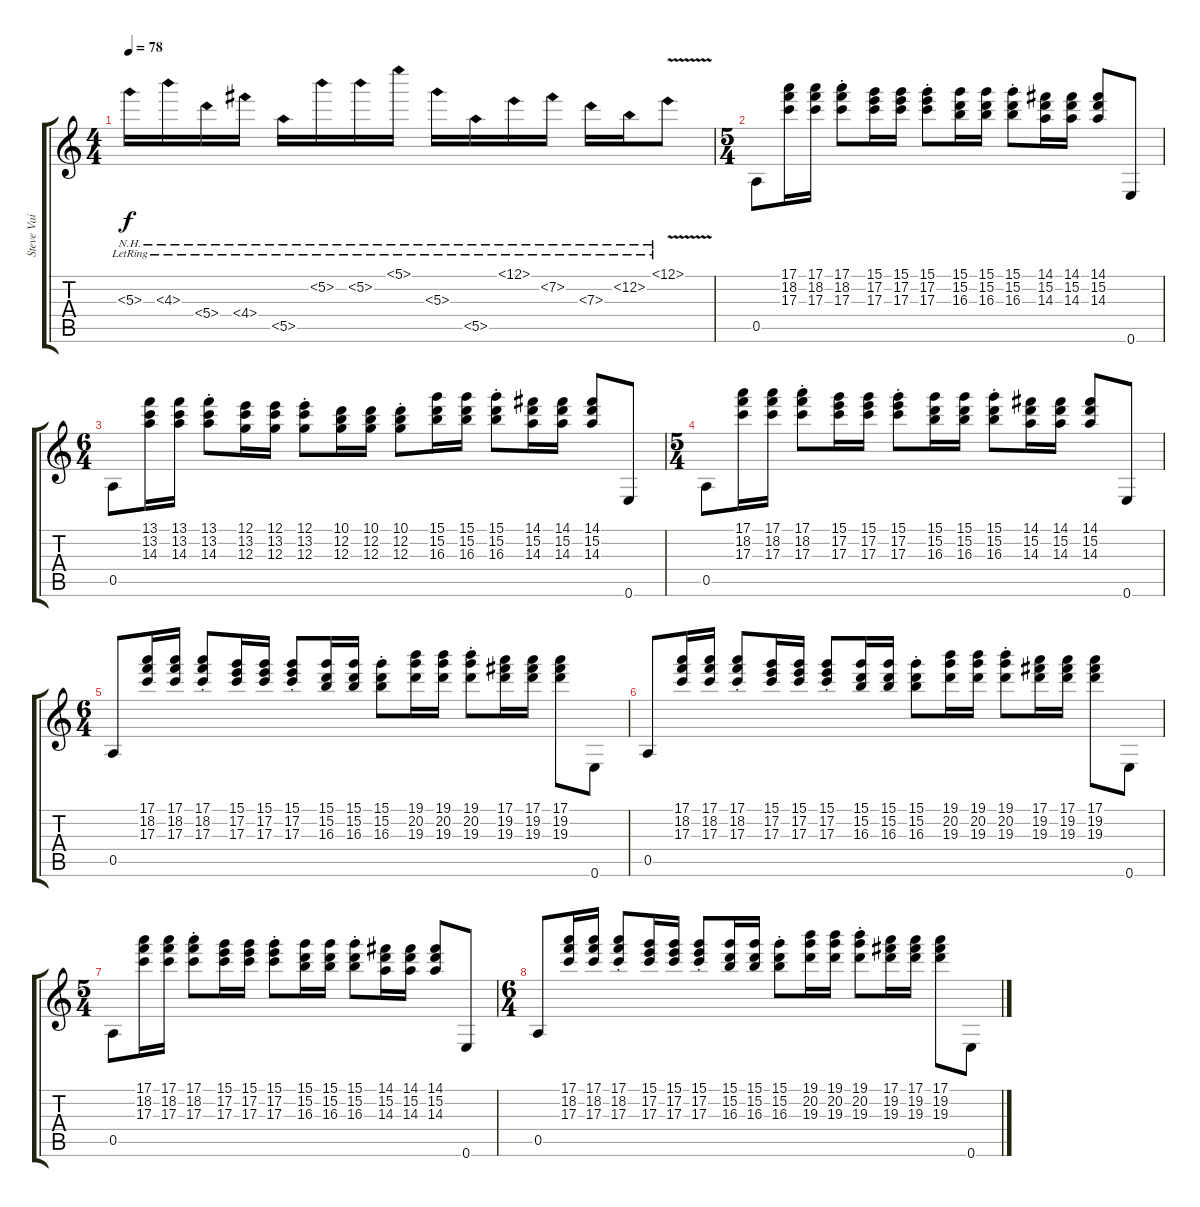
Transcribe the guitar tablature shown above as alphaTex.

\track ("Steve Vai - Lead" "Steve Vai ") {instrument distortionguitar}
\staff {score tabs}
\tuning (E4 B3 G3 D3 A2 E2) {hide}
\ts (4 4)
\tempo 78
\clef g2
\ks c
5.3{nh lr}.16{dy f} 4.3{nh lr}.16 5.4{nh lr}.16 4.4{nh lr}.16 5.5{nh lr}.16 5.2{nh lr}.16 5.2{nh lr}.16 5.1{nh lr}.16 5.3{nh lr}.16 5.5{nh lr}.16 12.1{nh lr}.16 7.2{nh lr}.16 7.3{nh lr}.16 12.2{nh lr}.16 12.1{nh v lr}.8 |
\ts (5 4)
0.5.8 (17.1 18.2 17.3).16 (17.1 18.2 17.3).16 (17.1{st} 18.2{st} 17.3{st}).8 (15.1 17.2 17.3).16 (15.1 17.2 17.3).16 (15.1{st} 17.2{st} 17.3{st}).8 (15.1 15.2 16.3).16 (15.1 15.2 16.3).16 (15.1{st} 15.2{st} 16.3{st}).8 (14.1 15.2 14.3).16 (14.1 15.2 14.3).16 (14.1 15.2 14.3).8 0.6.8 |
\ts (6 4)
0.5.8 (13.1 13.2 14.3).16 (13.1 13.2 14.3).16 (13.1{st} 13.2{st} 14.3{st}).8 (12.1 13.2 12.3).16 (12.1 13.2 12.3).16 (12.1{st} 13.2{st} 12.3{st}).8 (10.1 12.2 12.3).16 (10.1 12.2 12.3).16 (10.1{st} 12.2{st} 12.3{st}).8 (15.1 15.2 16.3).16 (15.1 15.2 16.3).16 (15.1{st} 15.2{st} 16.3{st}).8 (14.1 15.2 14.3).16 (14.1 15.2 14.3).16 (14.1 15.2 14.3).8 0.6.8 |
\ts (5 4)
0.5.8 (17.1 18.2 17.3).16 (17.1 18.2 17.3).16 (17.1{st} 18.2{st} 17.3{st}).8 (15.1 17.2 17.3).16 (15.1 17.2 17.3).16 (15.1{st} 17.2{st} 17.3{st}).8 (15.1 15.2 16.3).16 (15.1 15.2 16.3).16 (15.1{st} 15.2{st} 16.3{st}).8 (14.1 15.2 14.3).16 (14.1 15.2 14.3).16 (14.1 15.2 14.3).8 0.6.8 |
\ts (6 4)
0.5.8{beam Up} (17.1 18.2 17.3).16{beam Up} (17.1 18.2 17.3).16{beam Up} (17.1{st} 18.2{st} 17.3{st}).8{beam Up} (15.1 17.2 17.3).16{beam Up} (15.1 17.2 17.3).16{beam Up} (15.1{st} 17.2{st} 17.3{st}).8{beam Up} (15.1 15.2 16.3).16{beam Up} (15.1 15.2 16.3).16{beam Up} (15.1{st} 15.2{st} 16.3{st}).8 (19.1 20.2 19.3).16 (19.1 20.2 19.3).16 (19.1{st} 20.2{st} 19.3{st}).8 (17.1 19.2 19.3).16 (17.1 19.2 19.3).16 (17.1 19.2 19.3).8 0.6.8 |
0.5.8{beam Up} (17.1 18.2 17.3).16{beam Up} (17.1 18.2 17.3).16{beam Up} (17.1{st} 18.2{st} 17.3{st}).8{beam Up} (15.1 17.2 17.3).16{beam Up} (15.1 17.2 17.3).16{beam Up} (15.1{st} 17.2{st} 17.3{st}).8{beam Up} (15.1 15.2 16.3).16{beam Up} (15.1 15.2 16.3).16{beam Up} (15.1{st} 15.2{st} 16.3{st}).8 (19.1 20.2 19.3).16 (19.1 20.2 19.3).16 (19.1{st} 20.2{st} 19.3{st}).8 (17.1 19.2 19.3).16 (17.1 19.2 19.3).16 (17.1 19.2 19.3).8 0.6.8 |
\ts (5 4)
0.5.8 (17.1 18.2 17.3).16 (17.1 18.2 17.3).16 (17.1{st} 18.2{st} 17.3{st}).8 (15.1 17.2 17.3).16 (15.1 17.2 17.3).16 (15.1{st} 17.2{st} 17.3{st}).8 (15.1 15.2 16.3).16 (15.1 15.2 16.3).16 (15.1{st} 15.2{st} 16.3{st}).8 (14.1 15.2 14.3).16 (14.1 15.2 14.3).16 (14.1 15.2 14.3).8 0.6.8 |
\ts (6 4)
0.5.8{beam Up} (17.1 18.2 17.3).16{beam Up} (17.1 18.2 17.3).16{beam Up} (17.1{st} 18.2{st} 17.3{st}).8{beam Up} (15.1 17.2 17.3).16{beam Up} (15.1 17.2 17.3).16{beam Up} (15.1{st} 17.2{st} 17.3{st}).8{beam Up} (15.1 15.2 16.3).16{beam Up} (15.1 15.2 16.3).16{beam Up} (15.1{st} 15.2{st} 16.3{st}).8 (19.1 20.2 19.3).16 (19.1 20.2 19.3).16 (19.1{st} 20.2{st} 19.3{st}).8 (17.1 19.2 19.3).16 (17.1 19.2 19.3).16 (17.1 19.2 19.3).8 0.6.8
